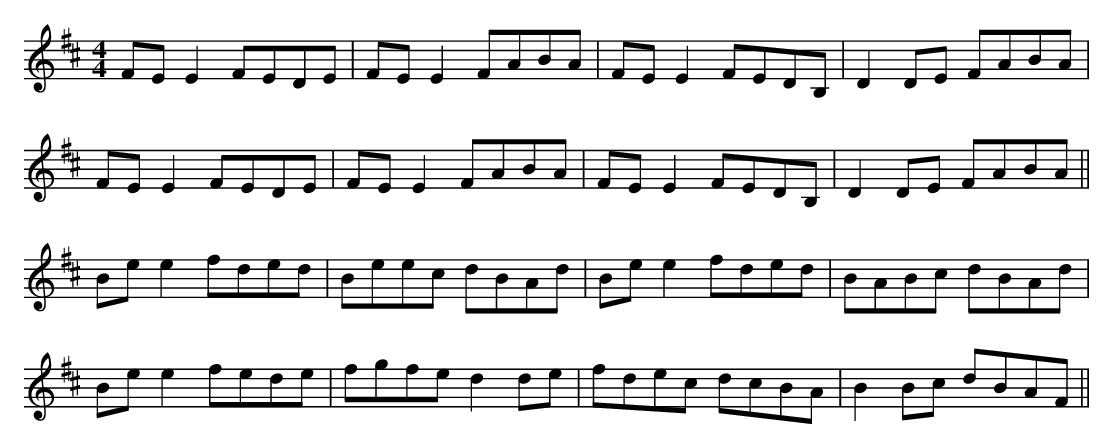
X:1
M:4/4
K:Edor
FEE2 FEDE|FEE2 FABA|FEE2 FEDB,|D2DE FABA|
FEE2 FEDE|FEE2 FABA|FEE2 FEDB,|D2DE FABA||
Bee2 fded|Beec dBAd|Bee2 fded|BABc dBAd|
Bee2 fede|fgfe d2de|fdec dcBA|B2Bc dBAF||
